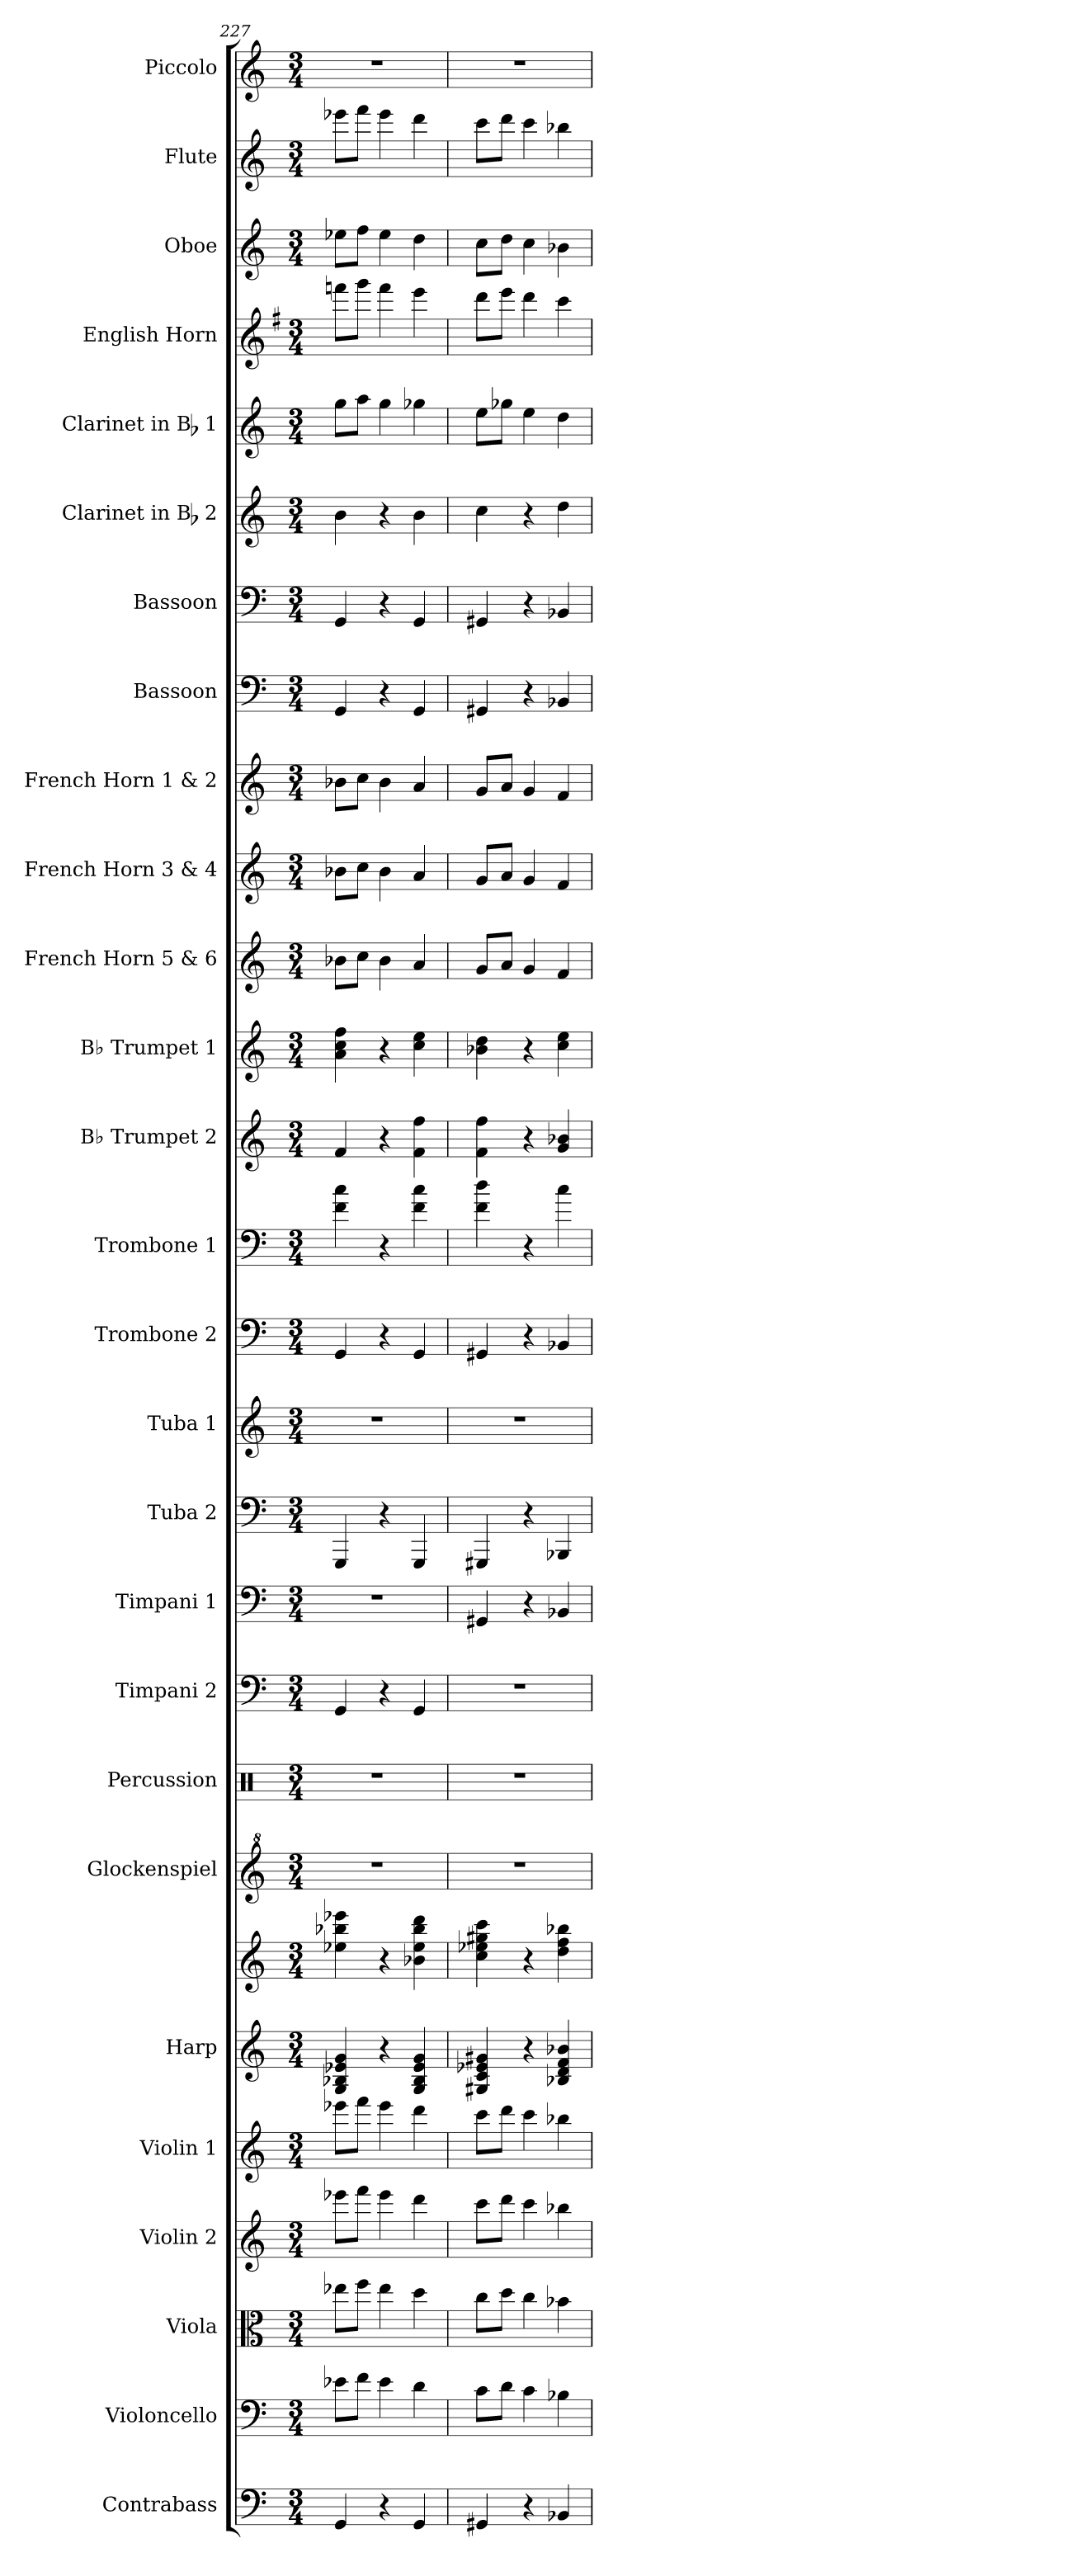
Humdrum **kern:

**kern	**kern	**kern	**kern	**kern	**kern	**kern	**kern	**kern	**kern	**kern	**kern	**kern	**kern	**kern	**kern	**kern	**kern	**kern	**kern	**kern	**kern	**kern	**kern	**kern	**kern	**kern	**kern
*part27	*part26	*part25	*part24	*part23	*part22	*part22	*part21	*part20	*part19	*part18	*part17	*part16	*part15	*part14	*part13	*part12	*part11	*part10	*part9	*part8	*part7	*part6	*part5	*part4	*part3	*part2	*part1
*staff28	*staff27	*staff26	*staff25	*staff24	*staff23	*staff22	*staff21	*staff20	*staff19	*staff18	*staff17	*staff16	*staff15	*staff14	*staff13	*staff12	*staff11	*staff10	*staff9	*staff8	*staff7	*staff6	*staff5	*staff4	*staff3	*staff2	*staff1
*I"Contrabass	*I"Violoncello	*I"Viola	*I"Violin 2	*I"Violin 1	*I"Harp	*	*I"Glockenspiel	*I"Percussion	*I"Timpani 2	*I"Timpani 1	*I"Tuba 2	*I"Tuba 1	*I"Trombone 2	*I"Trombone 1	*I"B♭ Trumpet 2	*I"B♭ Trumpet 1	*I"French Horn 5 &amp; 6	*I"French Horn 3 &amp; 4	*I"French Horn 1 &amp; 2	*I"Bassoon	*I"Bassoon	*I"Clarinet in Bb 2	*I"Clarinet in Bb 1	*I"English Horn	*I"Oboe	*I"Flute	*I"Piccolo
*I'Cbs.	*I'Vlc.	*I'Vla.	*I'Vln. 2	*I'Vln. 1	*I'Hrp.	*	*I'Glk.	*I'Perc.	*I'Timp. 2	*I'Timp. 1	*I'Tba. 2	*I'Tba. 1	*I'Tbn. 2	*I'Tbn. 1	*I'B♭ Tpt. 2	*I'B♭ Tpt. 1	*I'F Hn. 5 &amp; 6	*I'F Hn. 3 &amp; 4	*I'F Hn. 1 &amp; 2	*I'Bsn.	*I'Bsn.	*	*	*I'Eng Hn.	*I'Ob.	*I'Fl.	*I'Pic.
*clefF4	*clefF4	*clefC3	*clefG2	*clefG2	*clefG2	*clefG2	*clefG^2	*clefX	*clefF4	*clefF4	*clefF4	*clefG2	*clefF4	*clefF4	*clefG2	*clefG2	*clefG2	*clefG2	*clefG2	*clefF4	*clefF4	*clefG2	*clefG2	*clefG2	*clefG2	*clefG2	*clefG2
*	*	*	*	*	*	*	*	*	*	*	*	*	*	*	*ITrd1c2	*ITrd1c2	*ITrd4c7	*ITrd4c7	*ITrd4c7	*	*	*ITrd-5c-8	*ITrd-5c-8	*ITrd4c7	*	*	*
*k[]	*k[]	*k[]	*k[]	*k[]	*k[]	*k[]	*k[]	*k[]	*k[]	*k[]	*k[]	*k[]	*k[]	*k[]	*k[b-e-]	*k[b-e-]	*k[b-]	*k[b-]	*k[b-]	*k[]	*k[]	*k[b-e-a-d-]	*k[b-e-a-d-]	*k[]	*k[]	*k[]	*k[]
*M3/4	*M3/4	*M3/4	*M3/4	*M3/4	*M3/4	*M3/4	*M3/4	*M3/4	*M3/4	*M3/4	*M3/4	*M3/4	*M3/4	*M3/4	*M3/4	*M3/4	*M3/4	*M3/4	*M3/4	*M3/4	*M3/4	*M3/4	*M3/4	*M3/4	*M3/4	*M3/4	*M3/4
=227	=227	=227	=227	=227	=227	=227	=227	=227	=227	=227	=227	=227	=227	=227	=227	=227	=227	=227	=227	=227	=227	=227	=227	=227	=227	=227	=227
4GG/	8e-X\L	8ee-X\L	8eee-X\L	8eee-X\L	4G/ 4B-X/ 4e-X/ 4g/	4ee-X\ 4bb-X\ 4eee-X\	2.r	2.r	4GG/	2.r	4GGG/	2.r	4GG/	4f\ 4cc\	4e-/	4g\ 4b-\ 4ee-\	8e-X\L	8e-X\L	8e-X\L	4GG/	4GG/	4gg\	8eee-\L	8bb-X\L	8ee-X\L	8eee-X\L	2.r
.	8f\J	8ff\J	8fff\J	8fff\J	.	.	.	.	.	.	.	.	.	.	.	.	8f\J	8f\J	8f\J	.	.	.	8fff\J	8ccc\J	8ff\J	8fff\J	.
4r	4e-\	4ee-\	4eee-\	4eee-\	4r	4r	.	.	4r	.	4r	.	4r	4r	4r	4r	4e-\	4e-\	4e-\	4r	4r	4r	4eee-\	4bb-\	4ee-\	4eee-\	.
4GG/	4d\	4dd\	4ddd\	4ddd\	4G/ 4B-/ 4e-/ 4g/	4b-X\ 4ee-\ 4bb-\ 4ddd\	.	.	4GG/	.	4GGG/	.	4GG/	4f\ 4cc\	4e-\ 4ee-\	4b-\ 4dd\	4d/	4d/	4d/	4GG/	4GG/	4gg\	4eee--X\	4aa\	4dd\	4ddd\	.
=228	=228	=228	=228	=228	=228	=228	=228	=228	=228	=228	=228	=228	=228	=228	=228	=228	=228	=228	=228	=228	=228	=228	=228	=228	=228	=228	=228
4GG#X/	8c\L	8cc\L	8ccc\L	8ccc\L	4G#X/ 4c/ 4e-X/ 4g#X/	4cc\ 4ee-X\ 4gg#X\ 4ccc\	2.r	2.r	2.r	4GG#X/	4GGG#X/	2.r	4GG#X/	4f\ 4dd\	4e-\ 4ee-\	4a-X\ 4cc\	8c/L	8c/L	8c/L	4GG#X/	4GG#X/	4aa-\	8ccc\L	8gg\L	8cc\L	8ccc\L	2.r
.	8d\J	8dd\J	8ddd\J	8ddd\J	.	.	.	.	.	.	.	.	.	.	.	.	8d/J	8d/J	8d/J	.	.	.	8eee--X\J	8aa\J	8dd\J	8ddd\J	.
4r	4c\	4cc\	4ccc\	4ccc\	4r	4r	.	.	.	4r	4r	.	4r	4r	4r	4r	4c/	4c/	4c/	4r	4r	4r	4ccc\	4gg\	4cc\	4ccc\	.
4BB-X/	4B-X\	4b-X\	4bb-X\	4bb-X\	4B-X/ 4d/ 4f/ 4b-X/	4dd\ 4ff\ 4bb-X\	.	.	.	4BB-X/	4BBB-X/	.	4BB-X/	4cc\	4f/ 4a-X/	4b-\ 4dd\	4B-/	4B-/	4B-/	4BB-X/	4BB-X/	4bb-\	4bb-\	4ff\	4b-X\	4bb-X\	.
=	=	=	=	=	=	=	=	=	=	=	=	=	=	=	=	=	=	=	=	=	=	=	=	=	=	=	=
*-	*-	*-	*-	*-	*-	*-	*-	*-	*-	*-	*-	*-	*-	*-	*-	*-	*-	*-	*-	*-	*-	*-	*-	*-	*-	*-	*-
